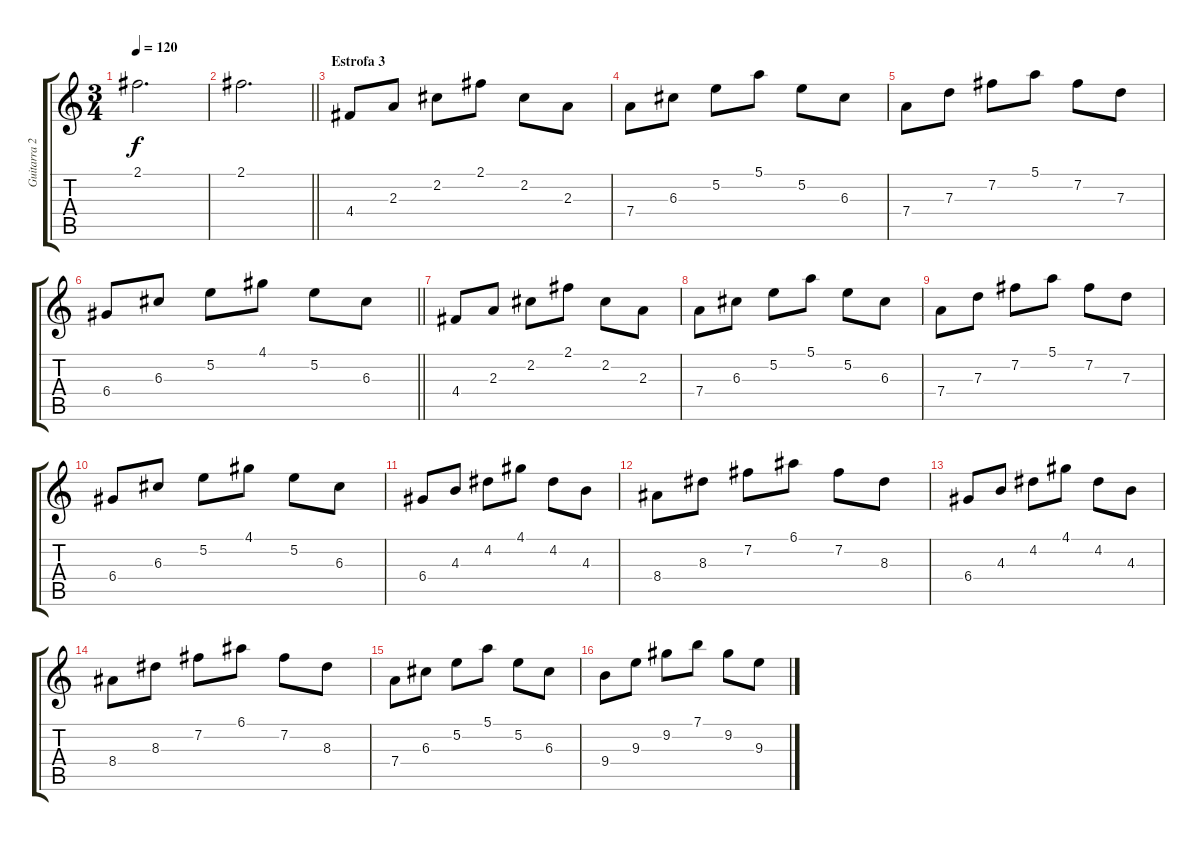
\track ("Guitarra 2" "Guitarra 2") {instrument overdrivenguitar}
\staff {score tabs}
\tuning (E4 B3 G3 D3 A2 E2) {hide}
\ts (3 4)
\tempo 120
\clef g2
\ks c
2.1.2{d dy f} |
\barLineRight lightlight
2.1.2{d} |
\section ("" "Estrofa 3")
4.4.8{volume 11 instrument electricguitarclean} 2.3.8 2.2.8 2.1.8 2.2.8 2.3.8 |
7.4.8 6.3.8 5.2.8 5.1.8 5.2.8 6.3.8 |
7.4.8 7.3.8 7.2.8 5.1.8 7.2.8 7.3.8 |
\barLineRight lightlight
6.4.8 6.3.8 5.2.8 4.1.8 5.2.8 6.3.8 |
4.4.8{instrument electricguitarclean} 2.3.8 2.2.8 2.1.8 2.2.8 2.3.8 |
7.4.8 6.3.8 5.2.8 5.1.8 5.2.8 6.3.8 |
7.4.8 7.3.8 7.2.8 5.1.8 7.2.8 7.3.8 |
6.4.8 6.3.8 5.2.8 4.1.8 5.2.8 6.3.8 |
6.4.8 4.3.8 4.2.8 4.1.8 4.2.8 4.3.8 |
8.4.8 8.3.8 7.2.8 6.1.8 7.2.8 8.3.8 |
6.4.8 4.3.8 4.2.8 4.1.8 4.2.8 4.3.8 |
8.4.8 8.3.8 7.2.8 6.1.8 7.2.8 8.3.8 |
7.4.8 6.3.8 5.2.8 5.1.8 5.2.8 6.3.8 |
9.4.8 9.3.8 9.2.8 7.1.8 9.2.8 9.3.8
